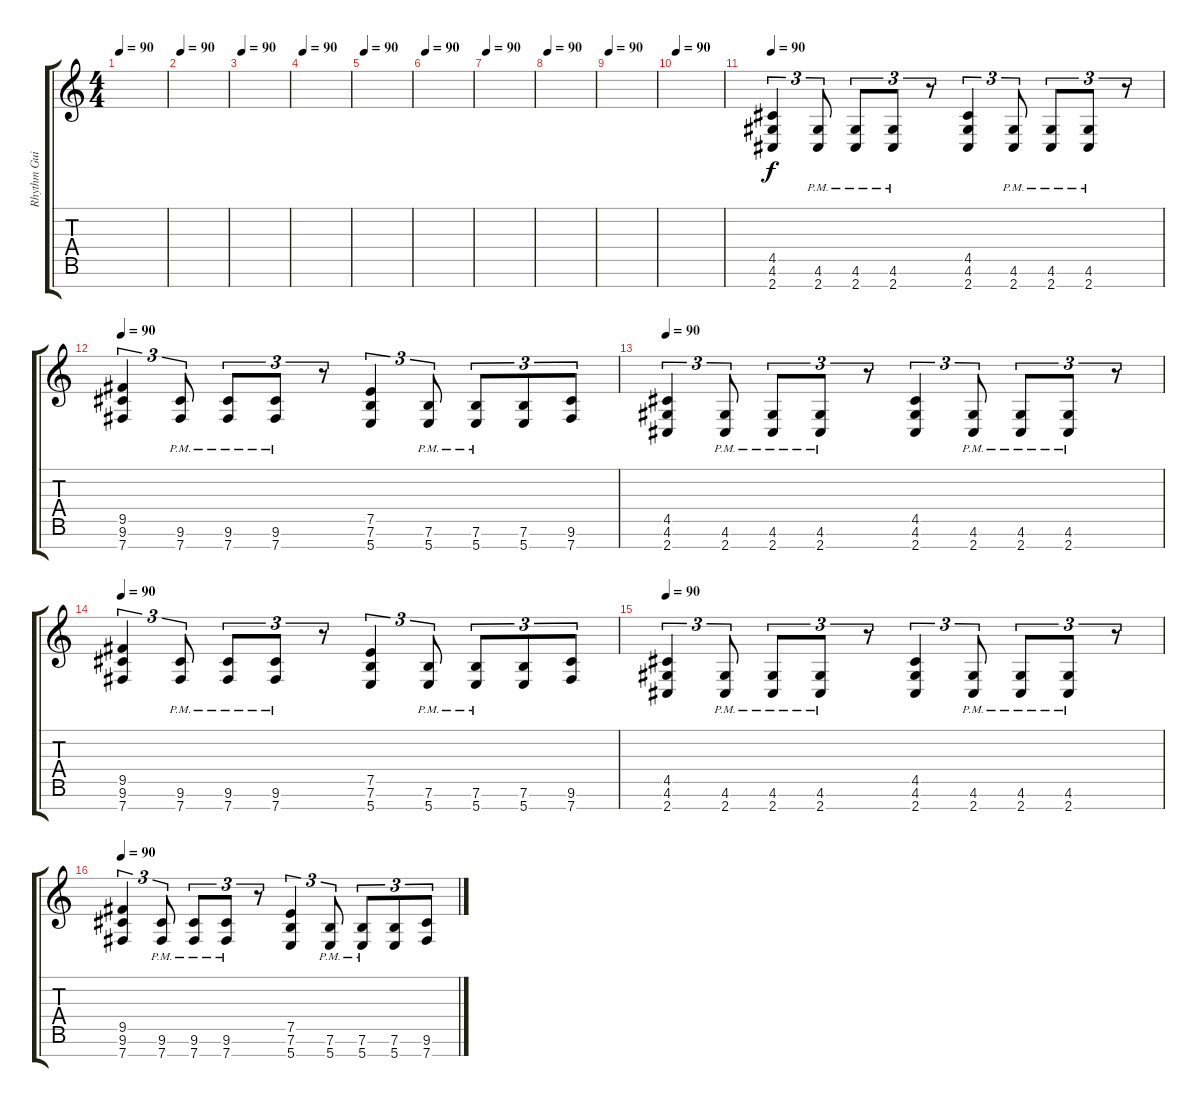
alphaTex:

\track ("Rhythm Guitar" "Rhythm Gui") {instrument distortionguitar}
\staff {score tabs}
\tuning (E4 B3 G3 D3 A2 E2 B1) {hide}
\ts (4 4)
\tempo 90
\clef g2
\ks c
|
\tempo 90
|
\tempo 90
|
\tempo 90
|
\tempo 90
|
\tempo 90
|
\tempo 90
|
\tempo 90
|
\tempo 90
|
\tempo 90
|
\tempo 90
(4.5 4.6 2.7).4{tu (3 2)} (4.6{pm} 2.7{pm}).8{tu (3 2)} (4.6{pm} 2.7{pm}).8{tu (3 2)} (4.6{pm} 2.7{pm}).8{tu (3 2)} r.8{tu (3 2)} (4.5 4.6 2.7).4{tu (3 2)} (4.6{pm} 2.7{pm}).8{tu (3 2)} (4.6{pm} 2.7{pm}).8{tu (3 2)} (4.6{pm} 2.7{pm}).8{tu (3 2)} r.8{tu (3 2)} |
\tempo 90
(9.5 9.6 7.7).4{tu (3 2)} (9.6{pm} 7.7{pm}).8{tu (3 2)} (9.6{pm} 7.7{pm}).8{tu (3 2)} (9.6{pm} 7.7{pm}).8{tu (3 2)} r.8{tu (3 2)} (7.5 7.6 5.7).4{tu (3 2)} (7.6{pm} 5.7{pm}).8{tu (3 2)} (7.6{pm} 5.7{pm}).8{tu (3 2)} (7.6 5.7).8{tu (3 2)} (9.6 7.7).8{tu (3 2)} |
\tempo 90
(4.5 4.6 2.7).4{tu (3 2)} (4.6{pm} 2.7{pm}).8{tu (3 2)} (4.6{pm} 2.7{pm}).8{tu (3 2)} (4.6{pm} 2.7{pm}).8{tu (3 2)} r.8{tu (3 2)} (4.5 4.6 2.7).4{tu (3 2)} (4.6{pm} 2.7{pm}).8{tu (3 2)} (4.6{pm} 2.7{pm}).8{tu (3 2)} (4.6{pm} 2.7{pm}).8{tu (3 2)} r.8{tu (3 2)} |
\tempo 90
(9.5 9.6 7.7).4{tu (3 2)} (9.6{pm} 7.7{pm}).8{tu (3 2)} (9.6{pm} 7.7{pm}).8{tu (3 2)} (9.6{pm} 7.7{pm}).8{tu (3 2)} r.8{tu (3 2)} (7.5 7.6 5.7).4{tu (3 2)} (7.6{pm} 5.7{pm}).8{tu (3 2)} (7.6{pm} 5.7{pm}).8{tu (3 2)} (7.6 5.7).8{tu (3 2)} (9.6 7.7).8{tu (3 2)} |
\tempo 90
(4.5 4.6 2.7).4{tu (3 2)} (4.6{pm} 2.7{pm}).8{tu (3 2)} (4.6{pm} 2.7{pm}).8{tu (3 2)} (4.6{pm} 2.7{pm}).8{tu (3 2)} r.8{tu (3 2)} (4.5 4.6 2.7).4{tu (3 2)} (4.6{pm} 2.7{pm}).8{tu (3 2)} (4.6{pm} 2.7{pm}).8{tu (3 2)} (4.6{pm} 2.7{pm}).8{tu (3 2)} r.8{tu (3 2)} |
\tempo 90
(9.5 9.6 7.7).4{tu (3 2)} (9.6{pm} 7.7{pm}).8{tu (3 2)} (9.6{pm} 7.7{pm}).8{tu (3 2)} (9.6{pm} 7.7{pm}).8{tu (3 2)} r.8{tu (3 2)} (7.5 7.6 5.7).4{tu (3 2)} (7.6{pm} 5.7{pm}).8{tu (3 2)} (7.6{pm} 5.7{pm}).8{tu (3 2)} (7.6 5.7).8{tu (3 2)} (9.6 7.7).8{tu (3 2)}
